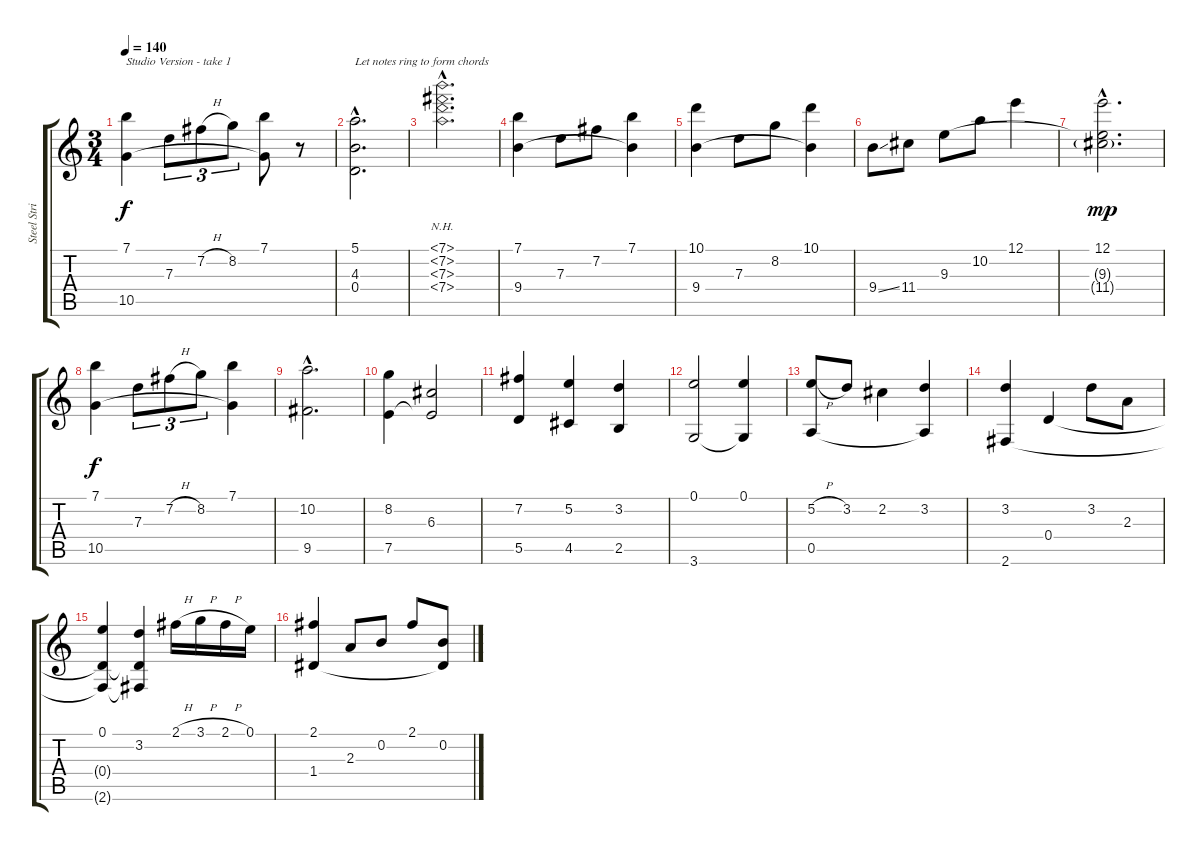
\track ("Steel Strings" "Steel Stri") {instrument acousticguitarsteel}
\staff {score tabs}
\tuning (E4 B3 G3 D3 A2 E2) {hide}
\ts (3 4)
\tempo 140
\tempo 142
\tempo 140
\clef g2
\ks c
(7.1 10.5).4{txt "Studio Version - take 1" dy f instrument acousticguitarsteel} 7.3.8{tu (3 2)} 7.2{h}.8{tu (3 2)} 8.2.8{tu (3 2)} (7.1 10.5{t}).8 r.8 |
(5.1{hac} 4.3{hac} 0.4{hac}).2{d txt "Let notes ring to form chords"} |
(7.1{nh hac} 7.2{nh hac} 7.3{nh hac} 7.4{nh hac}).2{d} |
(7.1 9.4).4 7.3.8 7.2.8 (7.1 9.4{t}).4 |
(10.1 9.4).4 7.3.8 8.2.8 (10.1 9.4{t}).4 |
9.4{ss}.8 11.4.8 9.3.8 10.2.8 12.1.4 |
(12.1{hac} 9.3{hac t} 11.4{g hac}).2{d dy mp} |
(7.1 10.5).4{dy f} 7.3.8{tu (3 2)} 7.2{h}.8{tu (3 2)} 8.2.8{tu (3 2)} (7.1 10.5{t}).4 |
(10.2{hac} 9.5{hac}).2{d} |
(8.2 7.5).4 (6.3 7.5{t}).2 |
(7.2 5.5).4 (5.2 4.5).4 (3.2 2.5).4 |
(0.1 3.6).2 (0.1 3.6{t}).4 |
(5.2{h} 0.5).8 3.2.8 2.2.4 (3.2 0.5{t}).4 |
(3.2 2.6).4 0.4.4 3.2.8 2.3.8 |
(0.1 0.4{t} 2.6{t}).4 (3.2 0.4{t} 2.6{t}).4 2.1{h}.16 3.1{h}.16 2.1{h}.16 0.1.16 |
(2.1 1.4).4 2.3.8 0.2.8 2.1.8 (0.2 1.4{t}).8
